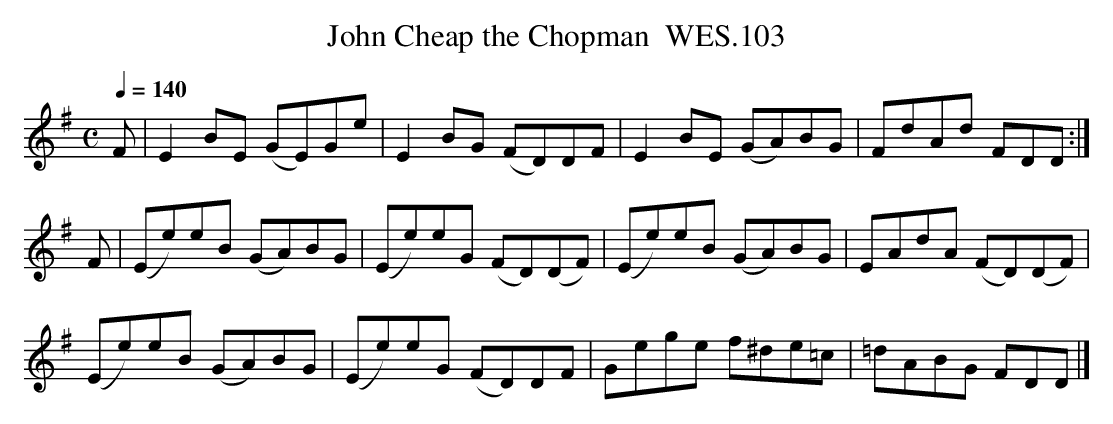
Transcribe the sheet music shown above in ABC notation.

X:1
T:John Cheap the Chopman  WES.103
M:C
L:1/8
Q:1/4=140
K:Em
F|E2 BE (GE)Ge|E2BG (FD)DF|E2BE (GA)BG|FdAd FDD:|
F|(Ee)eB (GA)BG|(Ee)eG (FD)(DF)|(Ee)eB (GA)BG|EAdA (FD)(DF)|
(Ee)eB (GA)BG|(Ee)eG (FD)DF|Gege f^de=c|=dABG FDD|]
